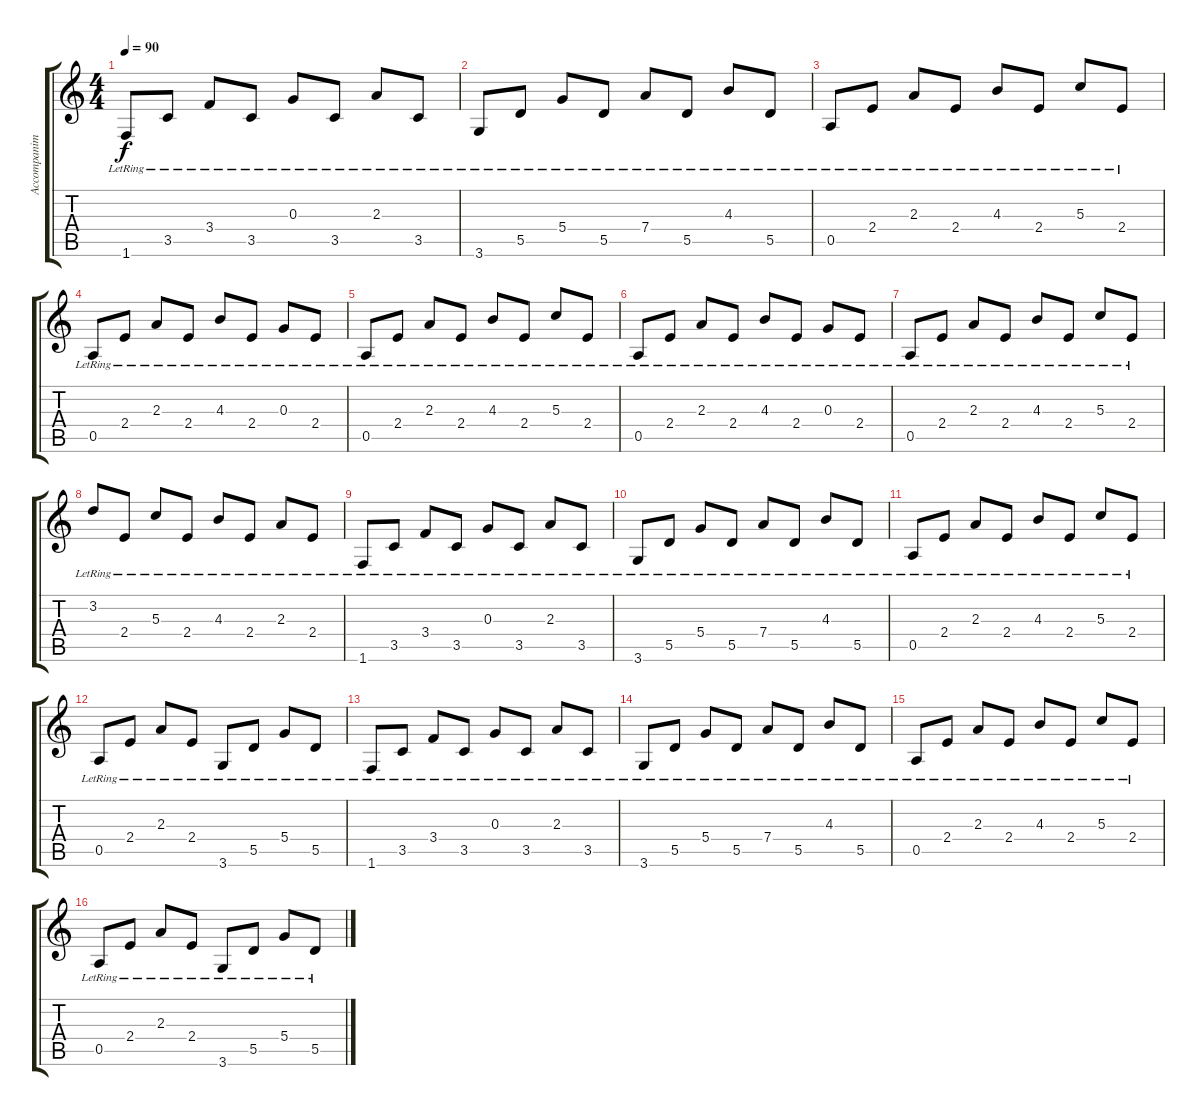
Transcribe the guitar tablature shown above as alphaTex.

\track ("Accompaniment 2" "Accompanim") {instrument acousticguitarnylon}
\staff {score tabs}
\tuning (E4 B3 G3 D3 A2 E2) {hide}
\ts (4 4)
\tempo 90
\clef g2
\ks c
1.6{lr}.8{dy f} 3.5{lr}.8 3.4{lr}.8 3.5{lr}.8 0.3{lr}.8 3.5{lr}.8 2.3{lr}.8 3.5{lr}.8 |
3.6{lr}.8 5.5{lr}.8 5.4{lr}.8 5.5{lr}.8 7.4{lr}.8 5.5{lr}.8 4.3{lr}.8 5.5{lr}.8 |
0.5{lr}.8 2.4{lr}.8 2.3{lr}.8 2.4{lr}.8 4.3{lr}.8 2.4{lr}.8 5.3{lr}.8 2.4{lr}.8 |
0.5{lr}.8 2.4{lr}.8 2.3{lr}.8 2.4{lr}.8 4.3{lr}.8 2.4{lr}.8 0.3{lr}.8 2.4{lr}.8 |
0.5{lr}.8 2.4{lr}.8 2.3{lr}.8 2.4{lr}.8 4.3{lr}.8 2.4{lr}.8 5.3{lr}.8 2.4{lr}.8 |
0.5{lr}.8 2.4{lr}.8 2.3{lr}.8 2.4{lr}.8 4.3{lr}.8 2.4{lr}.8 0.3{lr}.8 2.4{lr}.8 |
0.5{lr}.8 2.4{lr}.8 2.3{lr}.8 2.4{lr}.8 4.3{lr}.8 2.4{lr}.8 5.3{lr}.8 2.4{lr}.8 |
3.2{lr}.8 2.4{lr}.8 5.3{lr}.8 2.4{lr}.8 4.3{lr}.8 2.4{lr}.8 2.3{lr}.8 2.4{lr}.8 |
1.6{lr}.8 3.5{lr}.8 3.4{lr}.8 3.5{lr}.8 0.3{lr}.8 3.5{lr}.8 2.3{lr}.8 3.5{lr}.8 |
3.6{lr}.8 5.5{lr}.8 5.4{lr}.8 5.5{lr}.8 7.4{lr}.8 5.5{lr}.8 4.3{lr}.8 5.5{lr}.8 |
0.5{lr}.8 2.4{lr}.8 2.3{lr}.8 2.4{lr}.8 4.3{lr}.8 2.4{lr}.8 5.3{lr}.8 2.4{lr}.8 |
0.5{lr}.8 2.4{lr}.8 2.3{lr}.8 2.4{lr}.8 3.6{lr}.8 5.5{lr}.8 5.4{lr}.8 5.5{lr}.8 |
1.6{lr}.8 3.5{lr}.8 3.4{lr}.8 3.5{lr}.8 0.3{lr}.8 3.5{lr}.8 2.3{lr}.8 3.5{lr}.8 |
3.6{lr}.8 5.5{lr}.8 5.4{lr}.8 5.5{lr}.8 7.4{lr}.8 5.5{lr}.8 4.3{lr}.8 5.5{lr}.8 |
0.5{lr}.8 2.4{lr}.8 2.3{lr}.8 2.4{lr}.8 4.3{lr}.8 2.4{lr}.8 5.3{lr}.8 2.4{lr}.8 |
0.5{lr}.8 2.4{lr}.8 2.3{lr}.8 2.4{lr}.8 3.6{lr}.8 5.5{lr}.8 5.4{lr}.8 5.5{lr}.8
